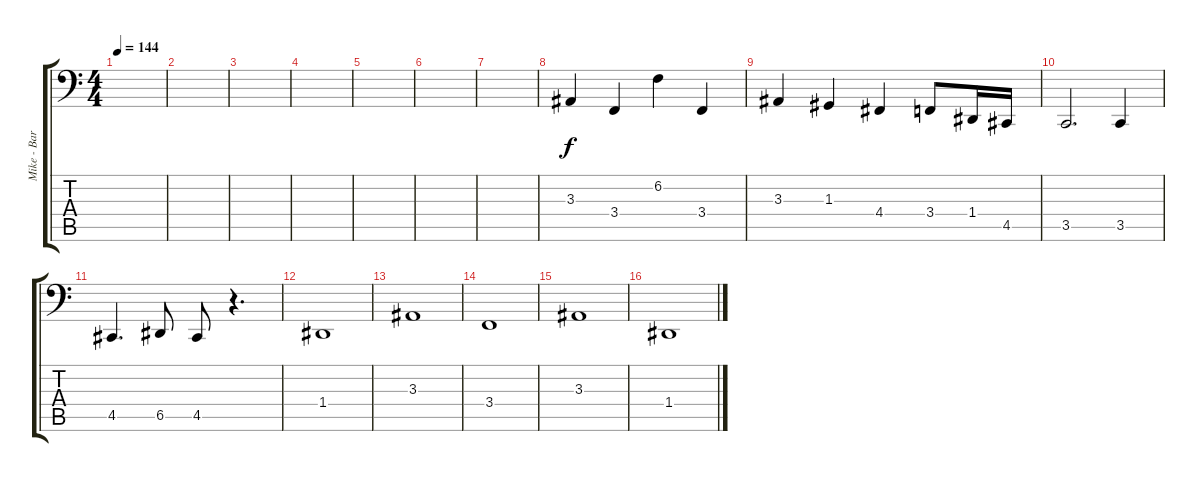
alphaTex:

\track ("Mike - Bari" "Mike - Bar") {instrument baritonesax}
\staff {score tabs}
\tuning (E3 B2 G2 D2 A1 E1) {hide}
\ts (4 4)
\tempo 144
\clef f4
\ks c
|
|
|
|
|
|
|
3.3.4{dy f} 3.4.4 6.2.4 3.4.4 |
3.3.4 1.3.4 4.4.4 3.4.8 1.4.16 4.5.16 |
3.5.2{d} 3.5.4 |
4.5.4{d} 6.5.8 4.5.8 r.4{d} |
1.4.1 |
3.3.1 |
3.4.1 |
3.3.1 |
1.4.1
